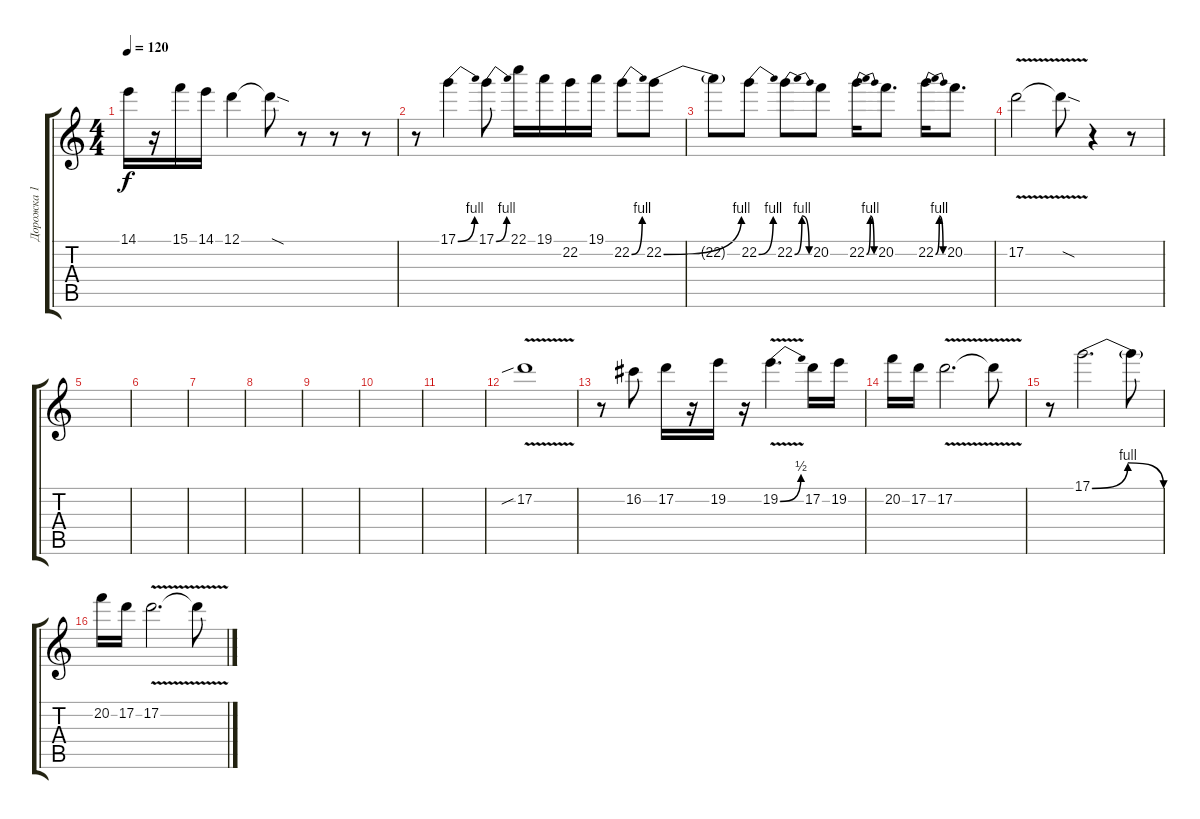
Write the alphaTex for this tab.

\track ("Дорожка 1" "Дорожка 1") {instrument overdrivenguitar}
\staff {score tabs}
\tuning (D4 A3 F3 C3 G2 D2) {hide}
\ts (4 4)
\tempo 120
\clef g2
\ks c
14.1.16{dy f} r.16 15.1.16 14.1.16 12.1.4 12.1{sod t}.8 r.8 r.8 r.8 |
r.8 17.1{be (bend 0 0 60 4)}.4 17.1{be (bend 0 0 60 4)}.8 22.1.16 19.1.16 22.2.16 19.1.16 22.2{be (bend 0 0 60 4)}.8 22.2{be (bend 0 0 60 4)}.8 |
22.2{t}.8 22.2{be (bend 0 0 60 4)}.8 22.2{be (bendrelease 0 0 30 4 30 4 60 0)}.8 20.2.8 22.2{be (bendrelease 0 0 30 4 30 4 60 0)}.16 20.2.8{d} 22.2{be (bendrelease 0 0 30 4 30 4 60 0)}.16 20.2.8{d} |
17.2{v}.2 17.2{sod t}.8 r.4 r.8 |
|
|
|
|
|
|
|
17.2{v sib}.1{volume 13} |
r.8 16.2.8 17.2.16 r.16 19.2.16 r.16 19.2{be (bend 0 0 60 2) v}.4{d} 17.2.16 19.2.16 |
20.2.16 17.2.16 17.2{v}.2{d} 17.2{t}.8 |
r.8 17.1{be (bendrelease 0 0 15 4 30 4 60 0)}.2{d} 17.1{t}.8 |
20.2.16 17.2.16 17.2{v}.2{d} 17.2{t}.8
